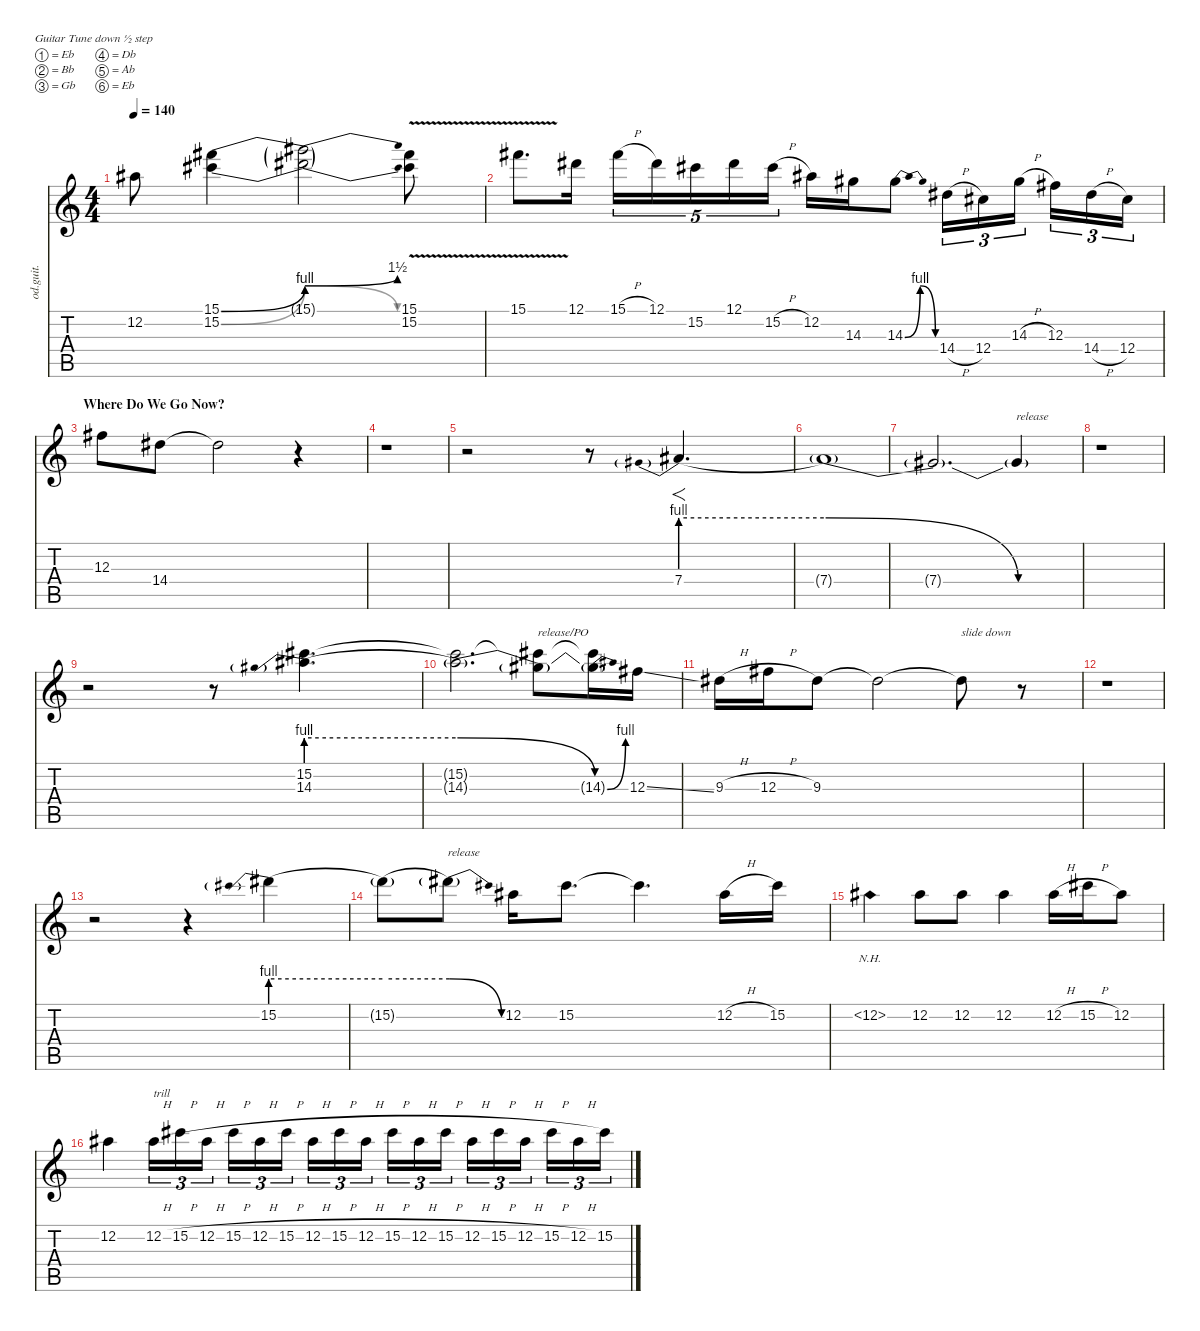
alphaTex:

\defaultSystemsLayout 4
\hideDynamics
\bracketExtendMode nobrackets
\otherSystemsTrackNameOrientation horizontal
\track ("Guitar 1 (Slash)" "od.guit.") {instrument overdrivenguitar}
\staff {score tabs}
\tuning (Eb4 Bb3 Gb3 Db3 Ab2 Eb2)
\ts (4 4)
\tempo 140
\clef g2
\ks c
12.2{acc #}.8{dy ff beam Down} (15.1{be (bend 0 0 60 4) acc #} 15.2{be (bend 0 0 60 4) acc #}).4{beam Down} (15.1{be (bend 0 4 60 6) t} 15.2{be (release 0 4 60 0) t}).2{beam Down} (15.1{v acc #} 15.2{v acc #}).8{beam Down} |
15.1{v acc #}.8{d beam Down} 12.1{acc #}.16{beam Down} 15.1{h acc #}.16{tu (5 4) beam Down} 12.1{acc #}.16{tu (5 4) beam Down} 15.2{acc #}.16{tu (5 4) beam Down} 12.1{acc #}.16{tu (5 4) beam Down} 15.2{h acc #}.16{tu (5 4) beam Down} 12.2{acc #}.16{beam Down} 14.3{acc #}.16{beam Down} 14.3{be (bendrelease 0 0 15 4 30 4 45 0) acc #}.8{beam Down} 14.4{h acc #}.16{tu (3 2) beam Down} 12.4{acc #}.16{tu (3 2) beam Down} 14.3{h acc #}.16{tu (3 2) beam Down} 12.3{acc #}.16{tu (3 2) beam Down} 14.4{h acc #}.16{tu (3 2) beam Down} 12.4{acc #}.16{tu (3 2) beam Down} |
\section ("" "Where Do We Go Now?")
12.3{acc #}.8{beam Down} 14.4{acc #}.8{beam Down} 14.4{t acc #}.2{beam Down} r.4{beam Down} |
r.1{beam Down} |
r.2{beam Down} r.8{beam Down} 7.4{be (prebend 0 4 60 4)}.4{f d beam Up} |
7.4{be (release 0 4 60 0) t}.1{beam Up} |
7.4{t acc #}.2{d beam Up} 7.4{be (hold 0 0 60 0) t acc #}.4{txt "release" beam Up} |
r.1{beam Down} |
r.2{beam Down} r.8{beam Down} (15.2{acc #} 14.3{be (prebend 0 4 60 4)}).4{d beam Down} |
(15.2{t acc #} 14.3{be (release 0 4 60 0) t}).2{d beam Down} (15.2{t acc #} 14.3{t acc #}).8{txt "release/PO" beam Down} (15.2{t acc #} 14.3{be (bend 0 0 60 4) t acc #}).16{beam Down} 12.3{ss acc #}.16{beam Down} |
9.3{h acc #}.16{beam Down} 12.3{h acc #}.16{beam Down} 9.3{acc #}.8{beam Down} 9.3{t acc #}.2{beam Down} 9.3{t acc #}.8{txt "slide down" beam Down} r.8{beam Down} |
r.1{beam Down} |
r.2{beam Down} r.4{beam Down} 15.2{be (prebend 0 4 60 4)}.4{beam Down} |
15.2{be (hold 0 4 60 4) t}.8{beam Down} 15.2{be (release 0 4 60 0) t}.8{txt "release" beam Down} 12.2{acc #}.16{beam Down} 15.2{acc #}.8{d beam Down} 15.2{t acc #}.4{d beam Down} 12.2{h acc #}.16{beam Down} 15.2{acc #}.16{beam Down} |
12.2{nh acc #}.4{beam Down} 12.2{acc #}.8{beam Down} 12.2{acc #}.8{beam Down} 12.2{acc #}.4{beam Down} 12.2{h acc #}.16{beam Down} 15.2{h acc #}.16{beam Down} 12.2{acc #}.8{beam Down} |
12.2{acc #}.4{beam Down} 12.2{h acc #}.16{tu (3 2) txt "trill" beam Down} 15.2{h acc #}.16{tu (3 2) beam Down} 12.2{h acc #}.16{tu (3 2) beam Down} 15.2{h acc #}.16{tu (3 2) beam Down} 12.2{h acc #}.16{tu (3 2) beam Down} 15.2{h acc #}.16{tu (3 2) beam Down} 12.2{h acc #}.16{tu (3 2) beam Down} 15.2{h acc #}.16{tu (3 2) beam Down} 12.2{h acc #}.16{tu (3 2) beam Down} 15.2{h acc #}.16{tu (3 2) beam Down} 12.2{h acc #}.16{tu (3 2) beam Down} 15.2{h acc #}.16{tu (3 2) beam Down} 12.2{h acc #}.16{tu (3 2) beam Down} 15.2{h acc #}.16{tu (3 2) beam Down} 12.2{h acc #}.16{tu (3 2) beam Down} 15.2{h acc #}.16{tu (3 2) beam Down} 12.2{h acc #}.16{tu (3 2) beam Down} 15.2{h acc #}.16{tu (3 2) beam Down}
